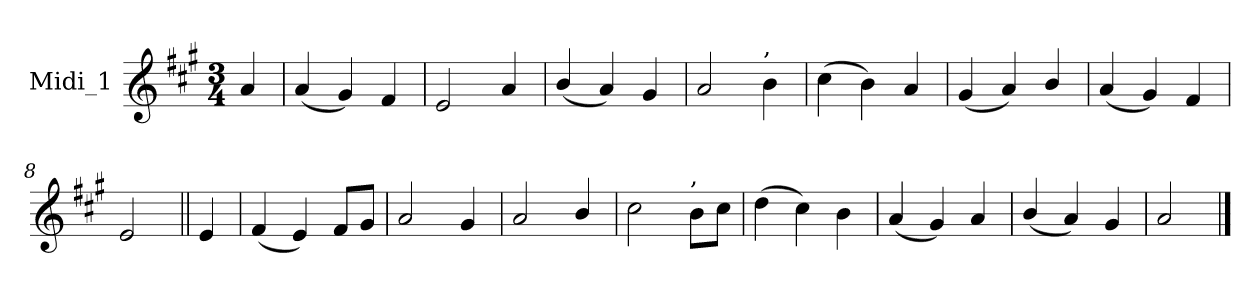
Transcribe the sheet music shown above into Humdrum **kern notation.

**kern
*part1
*staff1
*I"Midi_1
*clefG2
*k[f#c#g#]
*A:
*M3/4
=
4a
=1
(<4a
4g#)
4f#
=2
2e
4a
=3
(<4b/
4a)
4g#
=4
2a
!LO:TX:a:t=,
4b
=5
(>4cc#
4b)
4a
!!LO:LB:g=z
=6
(<4g#
4a)
4b/
=7
(<4a
4g#)
4f#
=8
2e
=9||
4e
=10
(<4f#
4e)
8f#L
8g#J
=11
2a
4g#
!!LO:LB:g=z
=12
2a
4b/
=13
2cc#
!LO:TX:a:t=,
8bL
8cc#J
=14
(>4dd
4cc#)
4b
=15
(<4a
4g#)
4a
=16
(<4b/
4a)
4g#
=17
2a
==
*-
